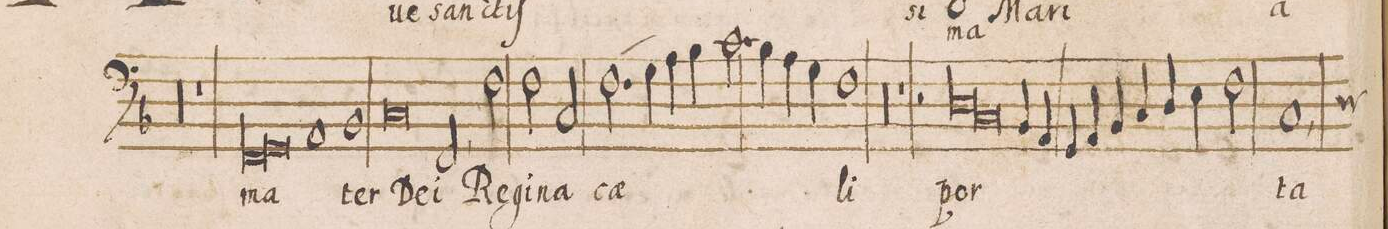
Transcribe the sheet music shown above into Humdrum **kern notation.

**kern	**text
*I"BASVS	*
*clefF4	*
*k[b-]	*
*met(C|)	*
*M2/1	*
00r	.
=9-	=9-
=10-	=10-
1r	.
=11-	=11-
*lig	*
1FF	ma-
1GG	.
*Xlig	*
=12-	=12-
1AA	.
1BB-	-ter
=13-	=13-
0C	De-
=14-	=14-
2FF,</	-i
2F\	Re-
2F\	-gi-
2C/	-na
=15-	=15-
2.F\	coe-
4G\	.
4A\	.
4B-\	.
2.c\	.
=16-	=16-
4B-\	.
4A\	.
4G\	.
1F	-li
=17-	=17-
00r	.
=18-	=18-
=19-	=19-
1r	.
2r	.
*lig	*
1D\	por-
=20-	=20-
1C	.
*Xlig	*
4BB-/	.
4AA/	.
=21-	=21-
4GG/	.
4AA/	.
4BB-/	.
4C/	.
4D/	.
4E\	.
2F\	.
=22-	=22-
*custos:D	*
1C,<	-ta
*-	*-
